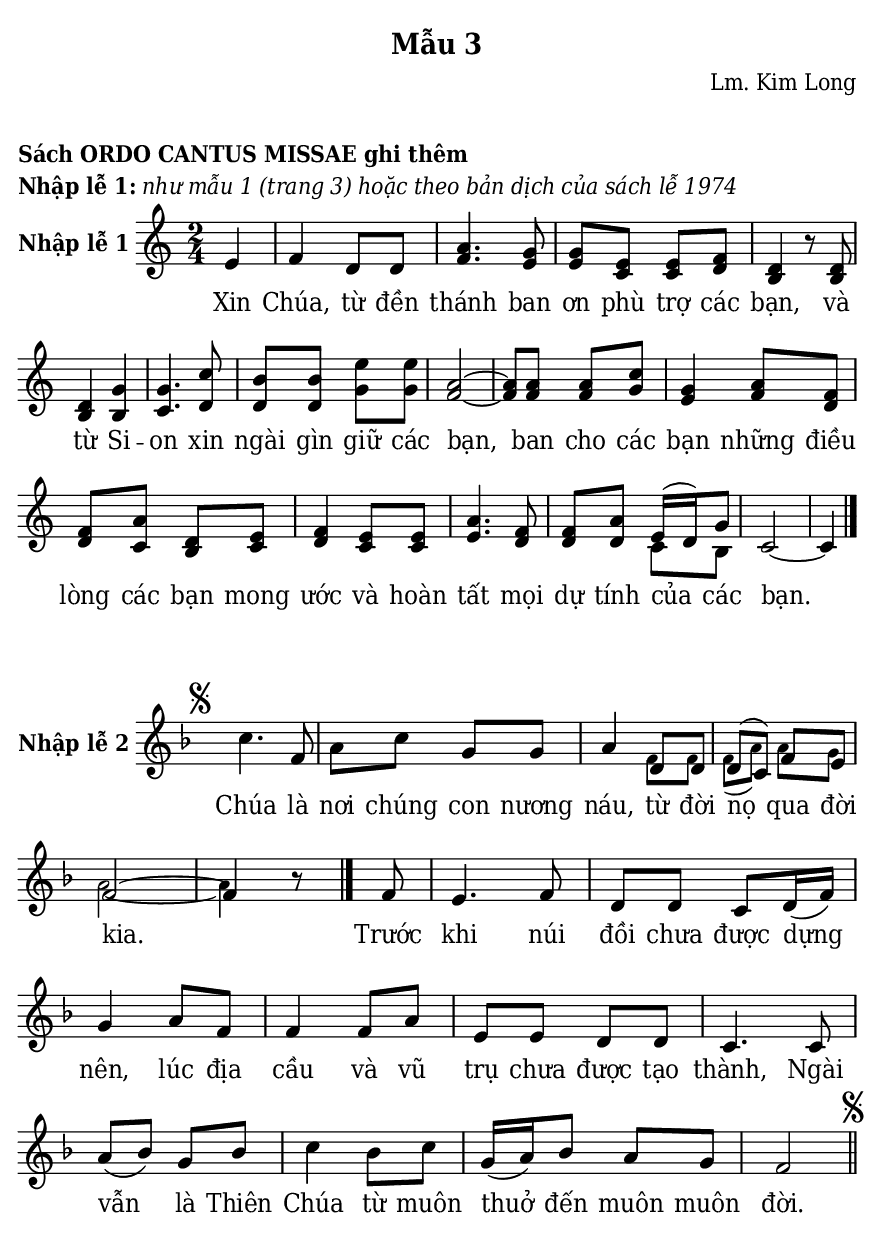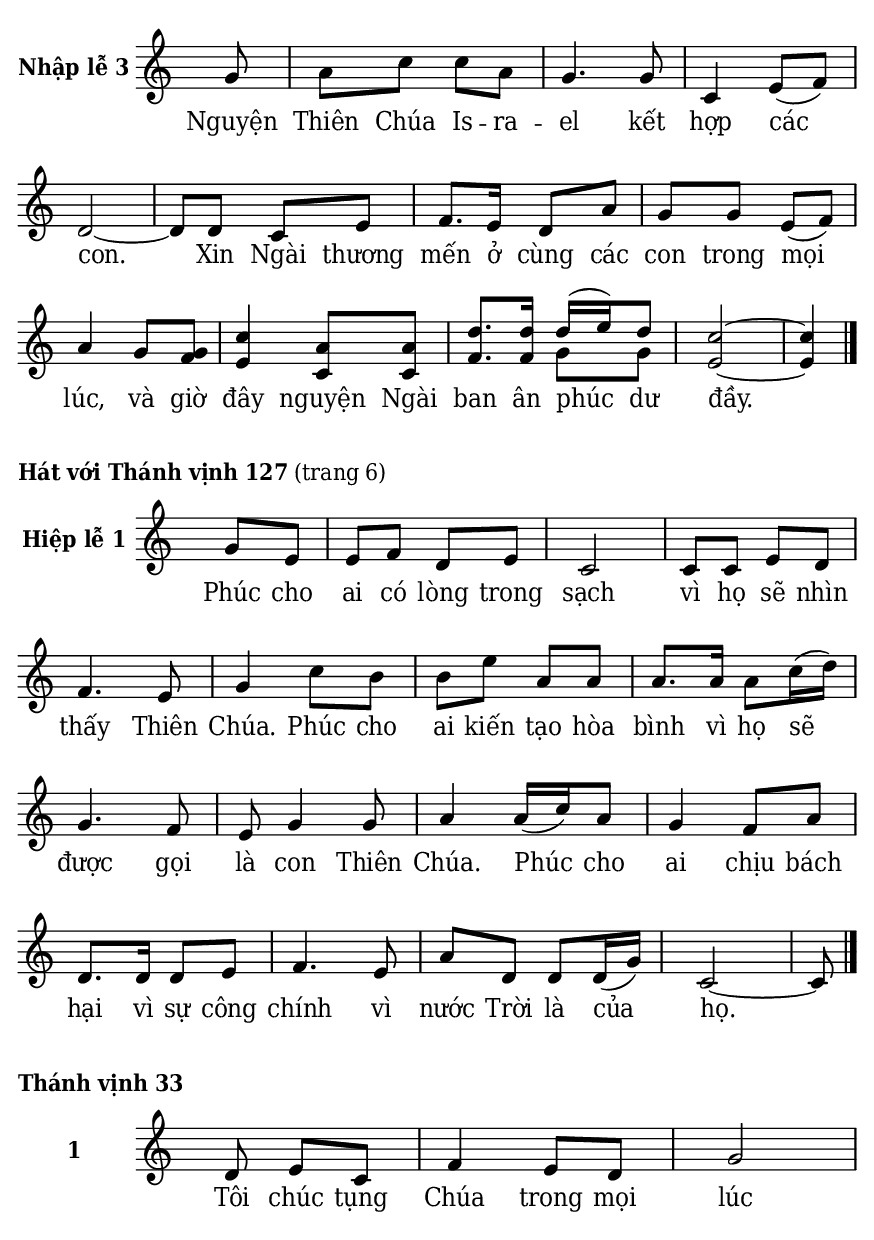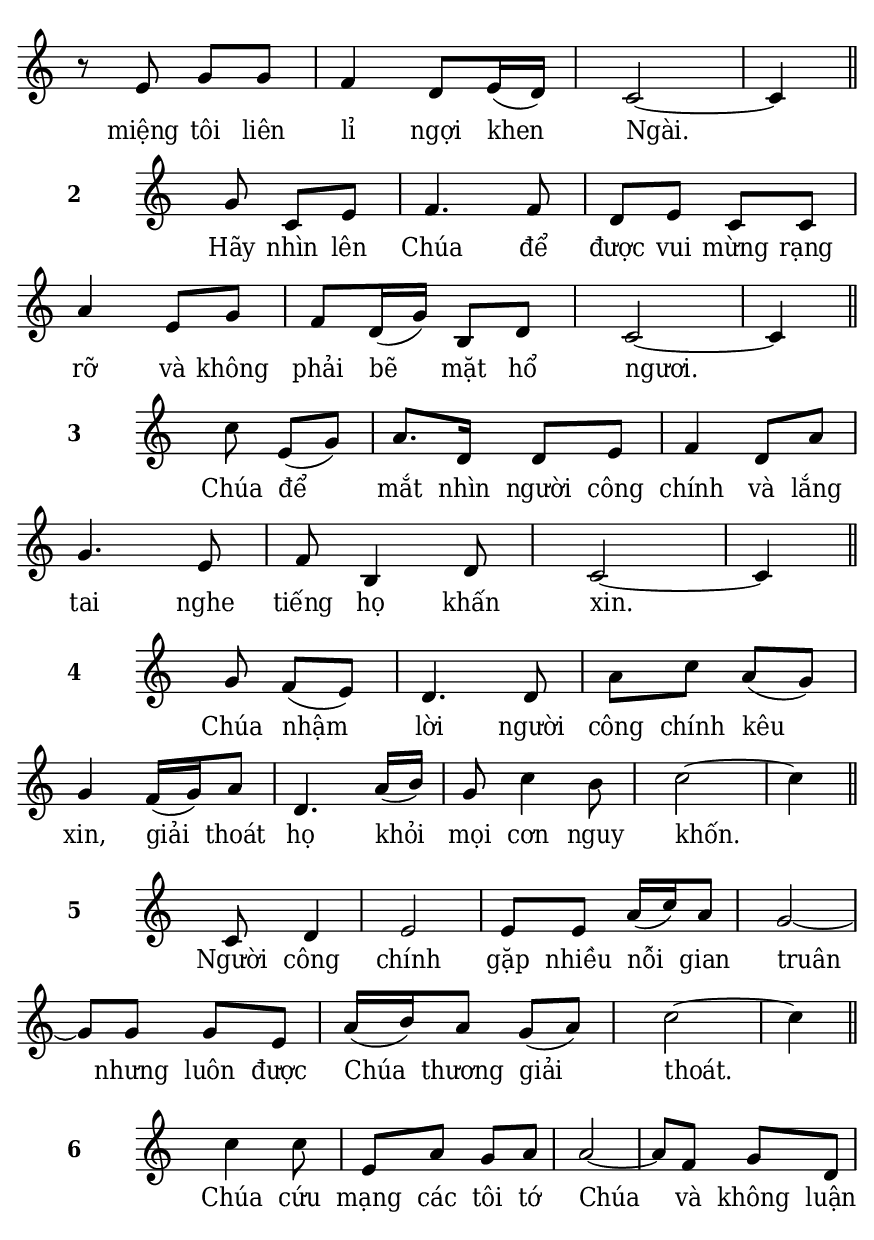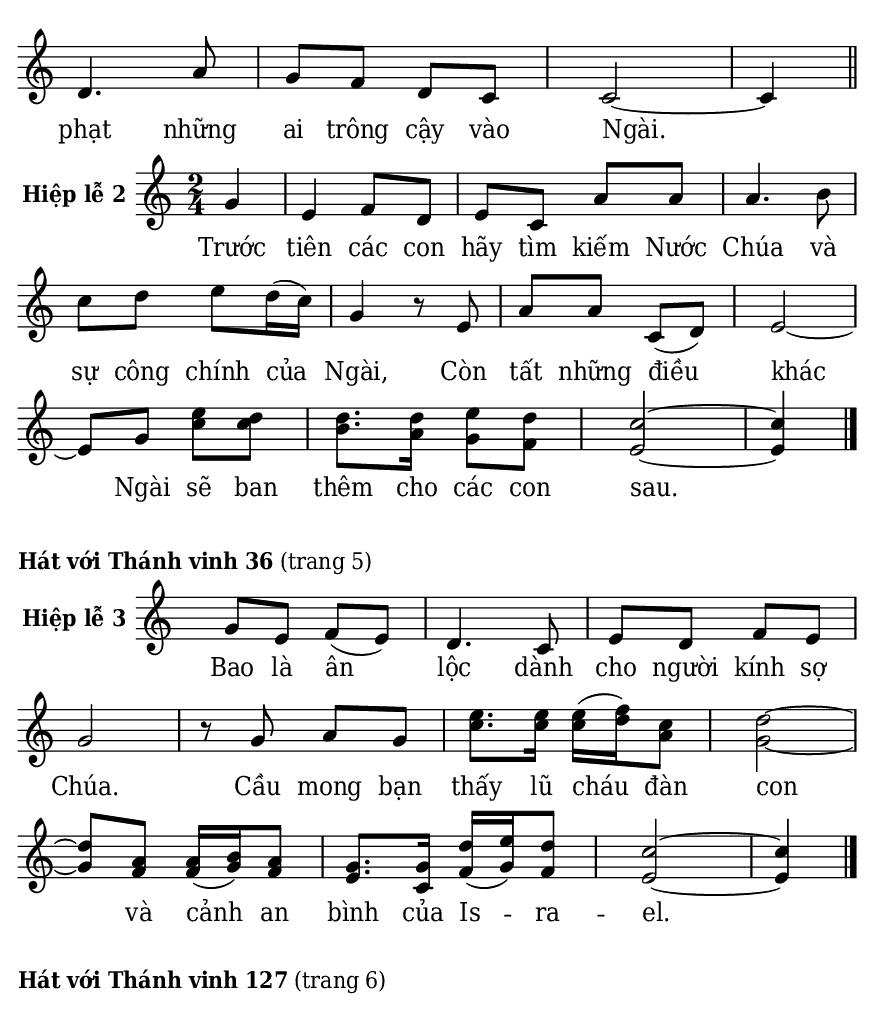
% Cài đặt chung
\version "2.22.1"
\include "english.ly"

\header {
  subtitle = \markup { \fontsize #1 "Mẫu 3" }
  composer = "Lm. Kim Long"
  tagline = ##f
}

% mã nguồn cho những chức năng chưa hỗ trợ trong phiên bản lilypond hiện tại
% cung cấp bởi cộng đồng lilypond khi gửi email đến lilypond-user@gnu.org
% Đổi kích thước nốt cho bè phụ
notBePhu =
#(define-music-function (font-size music) (number? ly:music?)
   (for-some-music
     (lambda (m)
       (if (music-is-of-type? m 'rhythmic-event)
           (begin
             (set! (ly:music-property m 'tweaks)
                   (cons `(font-size . ,font-size)
                         (ly:music-property m 'tweaks)))
             #t)
           #f))
     music)
   music)
% kết thúc mã nguồn

% Nhạc
nhacMauMot = \relative c' {
  \key c \major
  \time 2/4
  \partial 4 e4 |
  f d8 d |
  <<
    {
      a'4. g8 |
      g e e f |
      d4 r8 d |
      d4 g |
      g4. c8 |
      b b e e |
      a,2 ~ |
      a8 a a c |
      g4 a8 f |
      f a d, e |
      f4 e8 e |
      a4. f8 |
      f a
    }
    {
      f4. e8 |
      e c c d |
      b4 r8 b |
      b4 b |
      c4. d8 |
      d d g g |
      f2 ~ |
      f8 f f g |
      e4 f8 d |
      d c b c |
      d4 c8 c |
      e4. d8 |
      d d
    }
  >>
  <<
    {
      \voiceOne
      e16 (d) g8
    }
    \new Voice = "splitpart" {
      \voiceTwo
      c,8 b
    }
  >>
  \oneVoice
  c2 ~ |
  c4 \bar "|."
}

nhacMauHai = \relative c'' {
  \key f \major
  \time 2/4
  \once \override Score.RehearsalMark.font-size = #0.1
  \mark \markup { \musicglyph #"scripts.segno" }
  c4. f,8 |
  a c g g |
  a4
  <<
    {
      \voiceOne
      d,8 d |
      d (c) f e |
      f2 ~ |
      f4
    }
    \new Voice = "splitpart" \notBePhu -2 {
      \voiceTwo
      f8 f |
      f (a) a g
      a2 ~ |
      a4
    }
  >>
  \oneVoice
  r8 \bar "|."
  
  f8 |
  e4. f8 |
  d d c d16 (f) |
  g4 a8 f |
  f4 f8 a |
  e e d d |
  c4. c8 |
  a' (bf) g bf |
  c4 bf8 c |
  g16 (a) bf8 a g |
  f2 \bar "||"
  \once \override Score.RehearsalMark.font-size = #0.1
  \mark \markup { \musicglyph #"scripts.segno" }
}

nhacMauBa = \relative c'' {
  \key c \major
  \time 2/4
  \partial 8 g8 |
  a c c a |
  g4. g8|
  c,4 e8 (f) |
  d2 ~ |
  d8 d c e |
  f8. e16 d8 a' |
  g g e (f) |
  a4 g8
  <<
    {
      g8 |
      c4 a8 a |
      d8. d16
    }
    {
      f,8 |
      e4 c8 c |
      f8. f16
    }
  >>
  <<
    {
      \voiceOne
      d'16 (e) d8 |
    }
    \new Voice = "splitpart" {
      \voiceTwo
      g,8 g
    }
  >>
  \oneVoice
  <c e,>2 ~ |
  <c e,>4 \bar "|."
}

nhacMauBon = \relative c'' {
  \key c \major
  \time 2/4
  \partial 4 g8 e |
  e f d e |
  c2 |
  c8 c e d |
  f4. e8 |
  g4 c8 b |
  b e a, a |
  a8. a16 a8 c16 (d) |
  g,4. f8 |
  e g4 g8 |
  a4 a16 (c) a8 |
  g4 f8 a |
  d,8. d16 d8 e |
  f4. e8 |
  a d, d d16 (g) |
  c,2 ~ |
  c8 \bar "|."
}

nhacMauNam = \relative c' {
  \key c \major
  \time 2/4
  \partial 4. d8 e c |
  f4 e8 d |
  g2 |
  r8 e g g |
  f4 d8 e16 (d) |
  c2 ~ |
  c4 \bar "||"
}

nhacMauSau = \relative c'' {
  \key c \major
  \time 2/4
  \partial 4. g8 c, e |
  f4. f8 |
  d e c c |
  a'4 e8 g |
  f d16 (g) b,8 d |
  c2 ~ |
  c4 \bar "||"
}

nhacMauBay = \relative c'' {
  \key c \major
  \time 2/4
  \partial 4. c8 e, (g) |
  a8. d,16 d8 e |
  f4 d8 a' |
  g4. e8 |
  f b,4 d8 |
  c2 ~ |
  c4 \bar "||"
}

nhacMauTam = \relative c'' {
  \key c \major
  \time 2/4
  \partial 4. g8 f (e) |
  d4. d8 |
  a' c a (g) |
  g4 f16 (g) a8 |
  d,4. a'16 (b) |
  g8 c4 b8 |
  c2 ~ |
  c4 \bar "||"
}

nhacMauChin = \relative c' {
  \key c \major
  \time 2/4
  \partial 4. c8 d4 |
  e2 |
  e8 e a16 (c) a8 |
  g2 ~ |
  g8 g g e |
  a16 (b) a8 g (a) |
  c2 ~ |
  c4 \bar "||"
}

nhacMauMuoi = \relative c'' {
  \key c \major
  \time 2/4
  \partial 4. c4 c8 |
  e, a g a |
  a2 ~ |
  a8 f g d |
  d4. a'8 |
  g f d c |
  c2 ~ |
  c4 \bar "||"
}

nhacMauMuoiMot = \relative c'' {
  \key c \major
  \time 2/4
  \partial 4 g4 |
  e f8 d |
  e c a' a |
  a4. b8 |
  c d e d16 (c) |
  g4 r8 e |
  a a c, (d) |
  e2 ~ |
  e8 g
  <<
    {
      e'8 d |
      d8. d16 e8 d |
      c2 ~ |
      c4 \bar "|."
    }
    {
      c8 c |
      b8. a16 g8 f |
      e2 ~ |
      e4
    }
  >>
}

nhacMauMuoiHai = \relative c'' {
  \key c \major
  \time 2/4
  g8 e f (e) |
  d4. c8 |
  e d f e |
  g2 |
  r8 g a g |
  <<
    {
      e'8. e16 e (f) c8 |
      d2 ~ |
      d8 a a16 (b) a8 |
      g8. g16 d' (e) d8 |
      c2 ~ |
      c4 \bar "|."
    }
    {
      c8. c16 c (d) a8 |
      g2 ~ |
      g8 f f16 (g) f8 |
      e8. c16 f (g) f8 |
      e2 ~ |
      e4
    }
  >>
}


% Lời
loiMauMot = \lyricmode {
  Xin Chúa, từ đền thánh ban ơn phù trợ các bạn,
  và từ Si -- on xin ngài gìn giữ các bạn,
  ban cho các bạn những điều lòng các bạn mong ước
  và hoàn tất mọi dự tính của các bạn.
}

loiMauHai = \lyricmode {
  Chúa là nơi chúng con nương náu,
  từ đời nọ qua đời kia.
  Trước khi núi đồi chưa được dựng nên,
  lúc địa cầu và vũ trụ chưa được tạo thành,
  Ngài vẫn là Thiên Chúa từ muôn thuở đến muôn muôn đời.
}

loiMauBa = \lyricmode {
  Nguyện Thiên Chúa Is -- ra -- el kết hợp các con.
  Xin Ngài thương mến ở cùng các con trong mọi lúc,
  và giờ đây nguyện Ngài ban ân phúc dư đầy.
}

loiMauBon = \lyricmode {
  Phúc cho ai có lòng trong sạch vì họ sẽ nhìn thấy Thiên Chúa.
  Phúc cho ai kiến tạo hòa bình vì họ sẽ được gọi là con Thiên Chúa.
  Phúc cho ai chịu bách hại vì sự công chính vì nước Trời là của họ.
}

loiMauNam = \lyricmode {
  Tôi chúc tụng Chúa trong mọi lúc
  miệng tôi liên lỉ ngợi khen Ngài.
}

loiMauSau = \lyricmode {
  Hãy nhìn lên Chúa để được vui mừng rạng rỡ
  và không phải bẽ mặt hổ ngươi.
}

loiMauBay = \lyricmode {
  Chúa để mắt nhìn người công chính
  và lắng tai nghe tiếng họ khấn xin.
}

loiMauTam = \lyricmode {
  Chúa nhậm lời người công chính kêu xin,
  giải thoát họ khỏi mọi cơn nguy khốn.
}

loiMauChin = \lyricmode {
  Người công chính gặp nhiều nỗi gian truân
  nhưng luôn được Chúa thương giải thoát.
}

loiMauMuoi = \lyricmode {
  Chúa cứu mạng các tôi tớ Chúa
  và không luận phạt những ai trông cậy vào Ngài.
}

loiMauMuoiMot = \lyricmode {
  Trước tiên các con hãy tìm kiếm Nước Chúa và sự công chính của Ngài,
  Còn tất những điều khác Ngài sẽ ban thêm cho các con sau.
}

loiMauMuoiHai = \lyricmode {
  Bao là ân lộc dành cho người kính sợ Chúa.
  Cầu mong bạn thấy lũ cháu đàn con
  và cảnh an bình của Is -- ra -- el.
}

% Dàn trang
\paper {
  #(set-paper-size "a5")
  top-margin = 3\mm
  bottom-margin = 3\mm
  left-margin = 3\mm
  right-margin = 3\mm
  indent = #0
  #(define fonts
	 (make-pango-font-tree "Deja Vu Serif Condensed"
	 		       "Deja Vu Serif Condensed"
			       "Deja Vu Serif Condensed"
			       (/ 20 20)))
  print-page-number = ##f
}

\markup {
  \vspace #2
  \column {
    \left-align {
      \line {
        \bold "Sách ORDO CANTUS MISSAE ghi thêm"
      }
      \line {
        \bold "Nhập lễ 1:" \italic "như mẫu 1 (trang 3) hoặc theo bản dịch của sách lễ 1974"
      }
    }
  }
}

\score {
  <<
    \new Staff \with {
      instrumentName = \markup { \bold "Nhập lễ 1" }} <<
        \clef treble
        \new Voice = beSop {
          \nhacMauMot
        }
      \new Lyrics \lyricsto beSop \loiMauMot
    >>
  >>
  \layout {
    indent = 20
    \override Lyrics.LyricSpace.minimum-distance = #1
    \override Score.BarNumber.break-visibility = ##(#f #f #f)
    \override Score.SpacingSpanner.uniform-stretching = ##t
    ragged-last = ##f
  }
}

\markup {
  \vspace #2
}

\score {
  <<
    \new Staff \with {
      instrumentName = \markup { \bold "Nhập lễ 2" }} <<
        \clef treble
        \new Voice = beSop {
          \nhacMauHai
        }
      \new Lyrics \lyricsto beSop \loiMauHai
    >>
  >>
  \layout {
    indent = 20
    \override Staff.TimeSignature.transparent = ##t
    \override Lyrics.LyricSpace.minimum-distance = #1
    \override Score.BarNumber.break-visibility = ##(#f #f #f)
    \override Score.SpacingSpanner.uniform-stretching = ##t
    ragged-last = ##f
  }
}

\score {
  <<
    \new Staff \with {
      instrumentName = \markup { \bold "Nhập lễ 3" }} <<
        \clef treble
        \new Voice = beSop {
          \nhacMauBa
        }
      \new Lyrics \lyricsto beSop \loiMauBa
    >>
  >>
  \layout {
    indent = 20
    \override Staff.TimeSignature.transparent = ##t
    \override Lyrics.LyricSpace.minimum-distance = #1.5
    \override Score.BarNumber.break-visibility = ##(#f #f #f)
    \override Score.SpacingSpanner.uniform-stretching = ##t
    \override LyricHyphen.minimum-distance = #2
    ragged-last = ##f
  }
}

\markup {
  \vspace #2
  \bold "Hát với Thánh vịnh 127" \normal-text "(trang 6)"
}

\score {
  <<
    \new Staff \with {
      instrumentName = \markup { \bold "Hiệp lễ 1" }} <<
        \clef treble
        \new Voice = beSop {
          \nhacMauBon
        }
      \new Lyrics \lyricsto beSop \loiMauBon
    >>
  >>
  \layout {
    indent = 20
    \override Staff.TimeSignature.transparent = ##t
    \override Lyrics.LyricSpace.minimum-distance = #1
    \override Score.BarNumber.break-visibility = ##(#f #f #f)
    \override Score.SpacingSpanner.uniform-stretching = ##t
    ragged-last = ##f
  }
}

\markup {
  \vspace #2
  \bold "Thánh vịnh 33"
}


\score {
  <<
    \new Staff \with {
      instrumentName = \markup { \bold "1" }} <<
        \clef treble
        \new Voice = beSop {
          \nhacMauNam
        }
      \new Lyrics \lyricsto beSop \loiMauNam
    >>
  >>
  \layout {
    indent = 20
    \override Staff.TimeSignature.transparent = ##t
    \override Lyrics.LyricSpace.minimum-distance = #1
    \override Score.BarNumber.break-visibility = ##(#f #f #f)
    \override Score.SpacingSpanner.uniform-stretching = ##t
    ragged-last = ##f
  }
}

\score {
  <<
    \new Staff \with {
      instrumentName = \markup { \bold "2" }} <<
        \clef treble
        \new Voice = beSop {
          \nhacMauSau
        }
      \new Lyrics \lyricsto beSop \loiMauSau
    >>
  >>
  \layout {
    indent = 20
    \override Staff.TimeSignature.transparent = ##t
    \override Lyrics.LyricSpace.minimum-distance = #1
    \override Score.BarNumber.break-visibility = ##(#f #f #f)
    \override Score.SpacingSpanner.uniform-stretching = ##t
    ragged-last = ##f
  }
}

\score {
  <<
    \new Staff \with {
      instrumentName = \markup { \bold "3" }} <<
        \clef treble
        \new Voice = beSop {
          \nhacMauBay
        }
      \new Lyrics \lyricsto beSop \loiMauBay
    >>
  >>
  \layout {
    indent = 20
    \override Staff.TimeSignature.transparent = ##t
    \override Lyrics.LyricSpace.minimum-distance = #1.5
    \override Score.BarNumber.break-visibility = ##(#f #f #f)
    \override Score.SpacingSpanner.uniform-stretching = ##t
    ragged-last = ##f
  }
}

\score {
  <<
    \new Staff \with {
      instrumentName = \markup { \bold "4" }} <<
        \clef treble
        \new Voice = beSop {
          \nhacMauTam
        }
      \new Lyrics \lyricsto beSop \loiMauTam
    >>
  >>
  \layout {
    indent = 20
    \override Staff.TimeSignature.transparent = ##t
    \override Lyrics.LyricSpace.minimum-distance = #1.5
    \override Score.BarNumber.break-visibility = ##(#f #f #f)
    \override Score.SpacingSpanner.uniform-stretching = ##t
    ragged-last = ##f
  }
}

\score {
  <<
    \new Staff \with {
      instrumentName = \markup { \bold "5" }} <<
        \clef treble
        \new Voice = beSop {
          \nhacMauChin
        }
      \new Lyrics \lyricsto beSop \loiMauChin
    >>
  >>
  \layout {
    indent = 20
    \override Staff.TimeSignature.transparent = ##t
    \override Lyrics.LyricSpace.minimum-distance = #1.5
    \override Score.BarNumber.break-visibility = ##(#f #f #f)
    \override Score.SpacingSpanner.uniform-stretching = ##t
    ragged-last = ##f
  }
}

\score {
  <<
    \new Staff \with {
      instrumentName = \markup { \bold "6" }} <<
        \clef treble
        \new Voice = beSop {
          \nhacMauMuoi
        }
      \new Lyrics \lyricsto beSop \loiMauMuoi
    >>
  >>
  \layout {
    indent = 20
    \override Staff.TimeSignature.transparent = ##t
    \override Lyrics.LyricSpace.minimum-distance = #1.5
    \override Score.BarNumber.break-visibility = ##(#f #f #f)
    \override Score.SpacingSpanner.uniform-stretching = ##t
    ragged-last = ##f
  }
}

\score {
  <<
    \new Staff \with {
      instrumentName = \markup { \bold "Hiệp lễ 2" }} <<
        \clef treble
        \new Voice = beSop {
          \nhacMauMuoiMot
        }
      \new Lyrics \lyricsto beSop \loiMauMuoiMot
    >>
  >>
  \layout {
    indent = 20
    \override Lyrics.LyricSpace.minimum-distance = #1.5
    \override Score.BarNumber.break-visibility = ##(#f #f #f)
    \override Score.SpacingSpanner.uniform-stretching = ##t
    ragged-last = ##f
  }
}

\markup {
  \vspace #2
  \bold "Hát với Thánh vinh 36" \normal-text "(trang 5)"
}

\score {
  <<
    \new Staff \with {
      instrumentName = \markup { \bold "Hiệp lễ 3" }} <<
        \clef treble
        \new Voice = beSop {
          \nhacMauMuoiHai
        }
      \new Lyrics \lyricsto beSop \loiMauMuoiHai
    >>
  >>
  \layout {
    indent = 20
    \override Staff.TimeSignature.transparent = ##t
    \override Lyrics.LyricSpace.minimum-distance = #1.5
    \override Score.BarNumber.break-visibility = ##(#f #f #f)
    \override Score.SpacingSpanner.uniform-stretching = ##t
    ragged-last = ##f
  }
}

\markup {
  \vspace #2
  \bold "Hát với Thánh vinh 127" \normal-text "(trang 6)"
}
